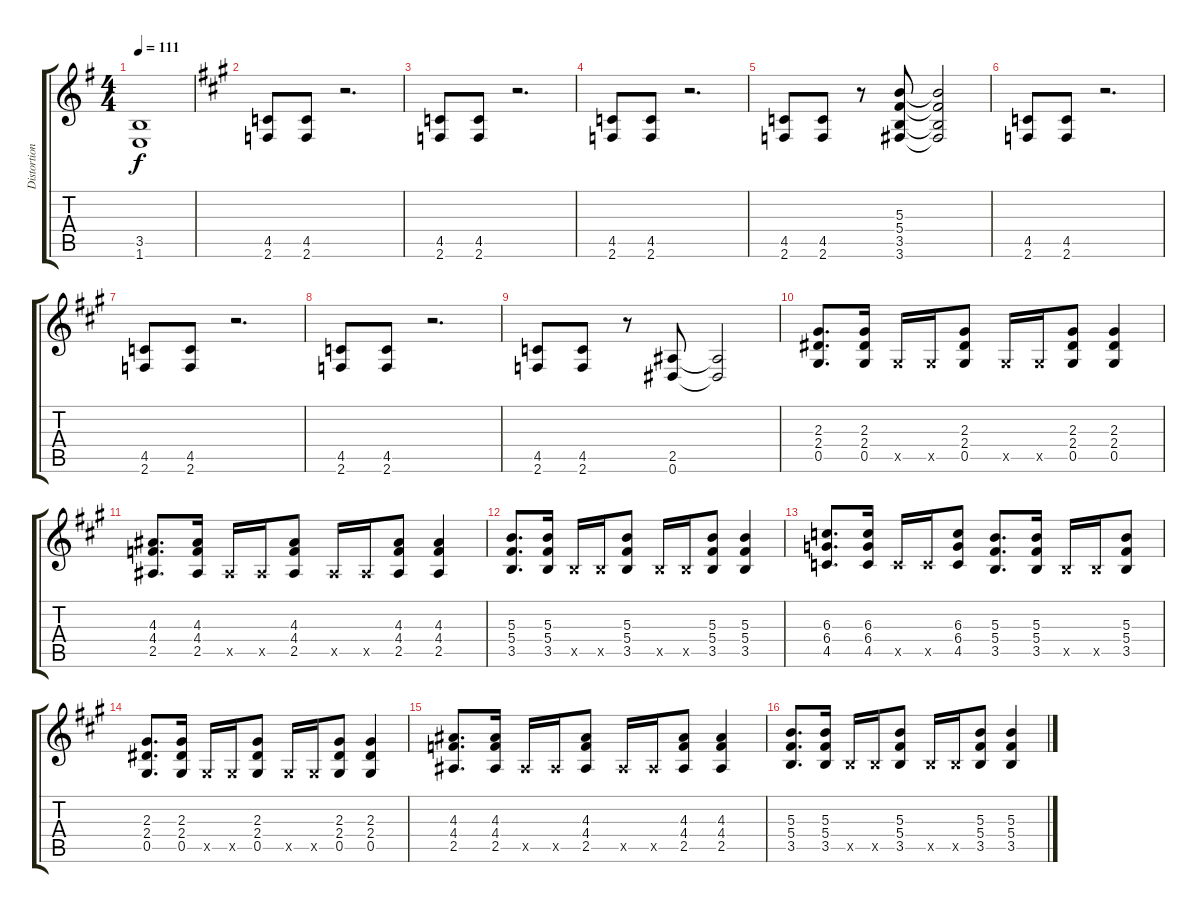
\track ("Distortion" "Distortion") {instrument distortionguitar}
\staff {score tabs}
\tuning (Eb4 Bb3 Gb3 Db3 Ab2 Eb2) {hide}
\ts (4 4)
\tempo 111
\clef g2
\ks g
(3.5 1.6).1{dy f} |
\ks a
(4.5 2.6).8 (4.5 2.6).8 r.2{d} |
(4.5 2.6).8 (4.5 2.6).8 r.2{d} |
(4.5 2.6).8 (4.5 2.6).8 r.2{d} |
(4.5 2.6).8 (4.5 2.6).8 r.8 (5.3 5.4 3.5 3.6).8 (5.3{t} 5.4{t} 3.5{t} 3.6{t}).2 |
(4.5 2.6).8 (4.5 2.6).8 r.2{d} |
(4.5 2.6).8 (4.5 2.6).8 r.2{d} |
(4.5 2.6).8 (4.5 2.6).8 r.2{d} |
(4.5 2.6).8 (4.5 2.6).8 r.8 (2.5 0.6).8 (2.5{t} 0.6{t}).2 |
(2.3 2.4 0.5).8{d} (2.3 2.4 0.5).16 0.5{x}.16 0.5{x}.16 (2.3 2.4 0.5).8 0.5{x}.16 0.5{x}.16 (2.3 2.4 0.5).8 (2.3 2.4 0.5).4 |
(4.3 4.4 2.5).8{d} (4.3 4.4 2.5).16 2.5{x}.16 2.5{x}.16 (4.3 4.4 2.5).8 2.5{x}.16 2.5{x}.16 (4.3 4.4 2.5).8 (4.3 4.4 2.5).4 |
(5.3 5.4 3.5).8{d} (5.3 5.4 3.5).16 3.5{x}.16 3.5{x}.16 (5.3 5.4 3.5).8 3.5{x}.16 3.5{x}.16 (5.3 5.4 3.5).8 (5.3 5.4 3.5).4 |
(6.3 6.4 4.5).8{d} (6.3 6.4 4.5).16 4.5{x}.16 4.5{x}.16 (6.3 6.4 4.5).8 (5.3 5.4 3.5).8{d} (5.3 5.4 3.5).16 3.5{x}.16 3.5{x}.16 (5.3 5.4 3.5).8 |
(2.3 2.4 0.5).8{d} (2.3 2.4 0.5).16 0.5{x}.16 0.5{x}.16 (2.3 2.4 0.5).8 0.5{x}.16 0.5{x}.16 (2.3 2.4 0.5).8 (2.3 2.4 0.5).4 |
(4.3 4.4 2.5).8{d} (4.3 4.4 2.5).16 2.5{x}.16 2.5{x}.16 (4.3 4.4 2.5).8 2.5{x}.16 2.5{x}.16 (4.3 4.4 2.5).8 (4.3 4.4 2.5).4 |
(5.3 5.4 3.5).8{d} (5.3 5.4 3.5).16 3.5{x}.16 3.5{x}.16 (5.3 5.4 3.5).8 3.5{x}.16 3.5{x}.16 (5.3 5.4 3.5).8 (5.3 5.4 3.5).4
